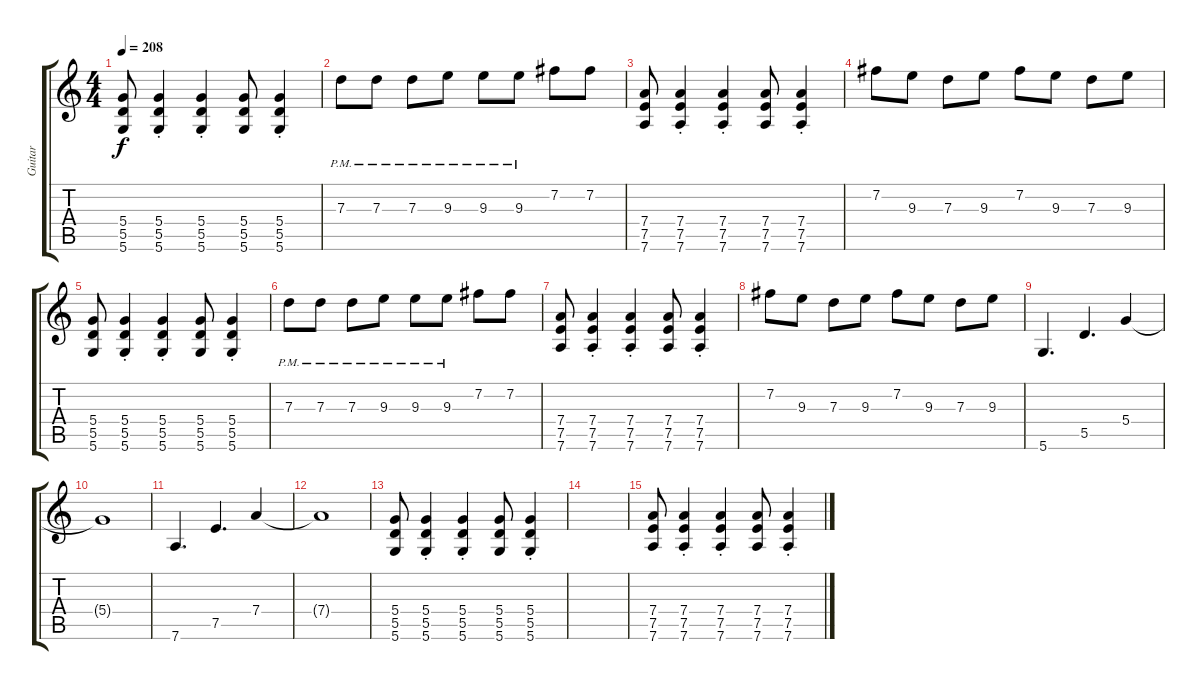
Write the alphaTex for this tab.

\track ("Guitar" "Guitar") {instrument distortionguitar}
\staff {score tabs}
\tuning (E4 B3 G3 D3 A2 D2) {hide}
\ts (4 4)
\tempo 208
\clef g2
\ks c
(5.4 5.5 5.6).8{dy f} (5.4{st} 5.5{st} 5.6{st}).4 (5.4{st} 5.5{st} 5.6{st}).4 (5.4 5.5 5.6).8 (5.4{st} 5.5{st} 5.6{st}).4 |
7.3{pm}.8 7.3{pm}.8 7.3{pm}.8 9.3{pm}.8 9.3{pm}.8 9.3{pm}.8 7.2.8 7.2.8 |
(7.4 7.5 7.6).8 (7.4{st} 7.5{st} 7.6{st}).4 (7.4{st} 7.5{st} 7.6{st}).4 (7.4 7.5 7.6).8 (7.4{st} 7.5{st} 7.6{st}).4 |
7.2.8 9.3.8 7.3.8 9.3.8 7.2.8 9.3.8 7.3.8 9.3.8 |
(5.4 5.5 5.6).8 (5.4{st} 5.5{st} 5.6{st}).4 (5.4{st} 5.5{st} 5.6{st}).4 (5.4 5.5 5.6).8 (5.4{st} 5.5{st} 5.6{st}).4 |
7.3{pm}.8 7.3{pm}.8 7.3{pm}.8 9.3{pm}.8 9.3{pm}.8 9.3{pm}.8 7.2.8 7.2.8 |
(7.4 7.5 7.6).8 (7.4{st} 7.5{st} 7.6{st}).4 (7.4{st} 7.5{st} 7.6{st}).4 (7.4 7.5 7.6).8 (7.4{st} 7.5{st} 7.6{st}).4 |
7.2.8 9.3.8 7.3.8 9.3.8 7.2.8 9.3.8 7.3.8 9.3.8 |
5.6.4{d} 5.5.4{d} 5.4.4 |
5.4{t}.1 |
7.6.4{d} 7.5.4{d} 7.4.4 |
7.4{t}.1 |
(5.4 5.5 5.6).8 (5.4{st} 5.5{st} 5.6{st}).4 (5.4{st} 5.5{st} 5.6{st}).4 (5.4 5.5 5.6).8 (5.4{st} 5.5{st} 5.6{st}).4 |
|
(7.4 7.5 7.6).8 (7.4{st} 7.5{st} 7.6{st}).4 (7.4{st} 7.5{st} 7.6{st}).4 (7.4 7.5 7.6).8 (7.4{st} 7.5{st} 7.6{st}).4
